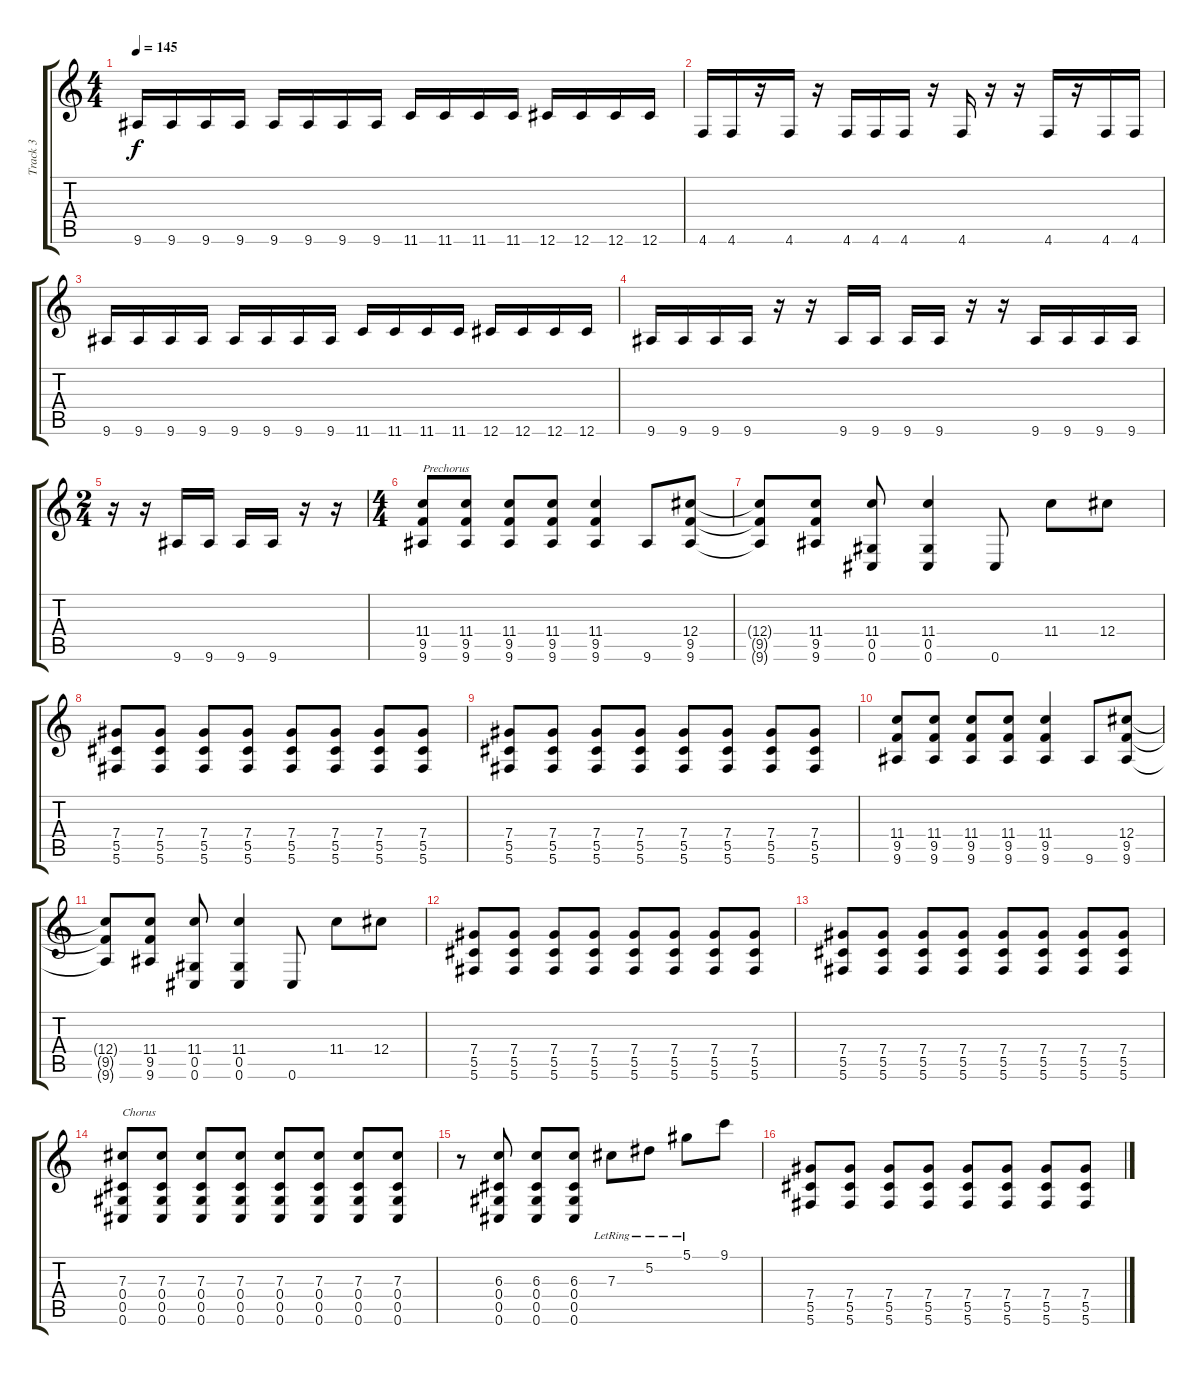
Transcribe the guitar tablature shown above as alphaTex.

\track ("Track 3" "Track 3") {instrument distortionguitar}
\staff {score tabs}
\tuning (Eb4 Bb3 Gb3 Db3 Ab2 Db2) {hide}
\ts (4 4)
\tempo 145
\clef g2
\ks c
9.6.16{dy f} 9.6.16 9.6.16 9.6.16 9.6.16 9.6.16 9.6.16 9.6.16 11.6.16 11.6.16 11.6.16 11.6.16 12.6.16 12.6.16 12.6.16 12.6.16 |
4.6.16 4.6.16 r.16 4.6.16 r.16 4.6.16 4.6.16 4.6.16 r.16 4.6.16 r.16 r.16 4.6.16 r.16 4.6.16 4.6.16 |
9.6.16 9.6.16 9.6.16 9.6.16 9.6.16 9.6.16 9.6.16 9.6.16 11.6.16 11.6.16 11.6.16 11.6.16 12.6.16 12.6.16 12.6.16 12.6.16 |
9.6.16 9.6.16 9.6.16 9.6.16 r.16 r.16 9.6.16 9.6.16 9.6.16 9.6.16 r.16 r.16 9.6.16 9.6.16 9.6.16 9.6.16 |
\ts (2 4)
r.16 r.16 9.6.16 9.6.16 9.6.16 9.6.16 r.16 r.16 |
\ts (4 4)
(11.4 9.5 9.6).8{txt "Prechorus"} (11.4 9.5 9.6).8 (11.4 9.5 9.6).8 (11.4 9.5 9.6).8 (11.4 9.5 9.6).4 9.6.8 (12.4 9.5 9.6).8 |
(12.4{t} 9.5{t} 9.6{t}).8 (11.4 9.5 9.6).8 (11.4 0.5 0.6).8 (11.4 0.5 0.6).4 0.6.8 11.4.8 12.4.8 |
(7.4 5.5 5.6).8 (7.4 5.5 5.6).8 (7.4 5.5 5.6).8 (7.4 5.5 5.6).8 (7.4 5.5 5.6).8 (7.4 5.5 5.6).8 (7.4 5.5 5.6).8 (7.4 5.5 5.6).8 |
(7.4 5.5 5.6).8 (7.4 5.5 5.6).8 (7.4 5.5 5.6).8 (7.4 5.5 5.6).8 (7.4 5.5 5.6).8 (7.4 5.5 5.6).8 (7.4 5.5 5.6).8 (7.4 5.5 5.6).8 |
(11.4 9.5 9.6).8 (11.4 9.5 9.6).8 (11.4 9.5 9.6).8 (11.4 9.5 9.6).8 (11.4 9.5 9.6).4 9.6.8 (12.4 9.5 9.6).8 |
(12.4{t} 9.5{t} 9.6{t}).8 (11.4 9.5 9.6).8 (11.4 0.5 0.6).8 (11.4 0.5 0.6).4 0.6.8 11.4.8 12.4.8 |
(7.4 5.5 5.6).8 (7.4 5.5 5.6).8 (7.4 5.5 5.6).8 (7.4 5.5 5.6).8 (7.4 5.5 5.6).8 (7.4 5.5 5.6).8 (7.4 5.5 5.6).8 (7.4 5.5 5.6).8 |
(7.4 5.5 5.6).8 (7.4 5.5 5.6).8 (7.4 5.5 5.6).8 (7.4 5.5 5.6).8 (7.4 5.5 5.6).8 (7.4 5.5 5.6).8 (7.4 5.5 5.6).8 (7.4 5.5 5.6).8 |
(7.3 0.4 0.5 0.6).8{txt "Chorus"} (7.3 0.4 0.5 0.6).8 (7.3 0.4 0.5 0.6).8 (7.3 0.4 0.5 0.6).8 (7.3 0.4 0.5 0.6).8 (7.3 0.4 0.5 0.6).8 (7.3 0.4 0.5 0.6).8 (7.3 0.4 0.5 0.6).8 |
r.8 (6.3 0.4 0.5 0.6).8 (6.3 0.4 0.5 0.6).8 (6.3 0.4 0.5 0.6).8 7.3{lr}.8 5.2{lr}.8 5.1{lr}.8 9.1.8 |
(7.4 5.5 5.6).8 (7.4 5.5 5.6).8 (7.4 5.5 5.6).8 (7.4 5.5 5.6).8 (7.4 5.5 5.6).8 (7.4 5.5 5.6).8 (7.4 5.5 5.6).8 (7.4 5.5 5.6).8
